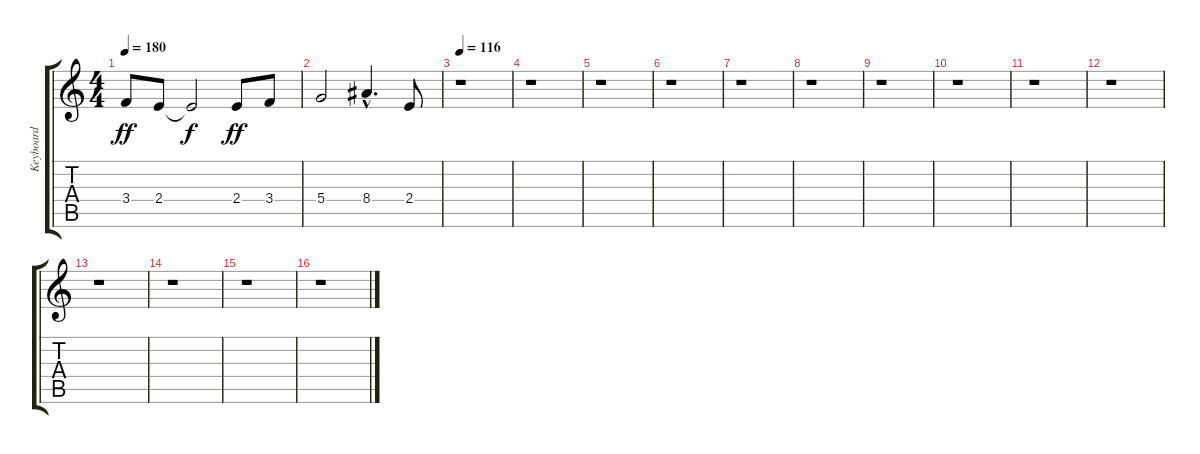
\track ("Keyboard" "Keyboard") {instrument contrabass}
\staff {score tabs}
\tuning (E4 B3 G3 D3 A2 E2) {hide}
\ts (4 4)
\tempo 180
\clef g2
\ks c
3.4.8{dy ff} 2.4.8 2.4{t}.2{dy f} 2.4.8{dy ff} 3.4.8 |
5.4.2 8.4{hac}.4{d} 2.4.8 |
\tempo 116
r.1 |
r.1 |
r.1 |
r.1 |
r.1 |
r.1 |
r.1 |
r.1 |
r.1 |
r.1 |
r.1 |
r.1 |
r.1 |
r.1
